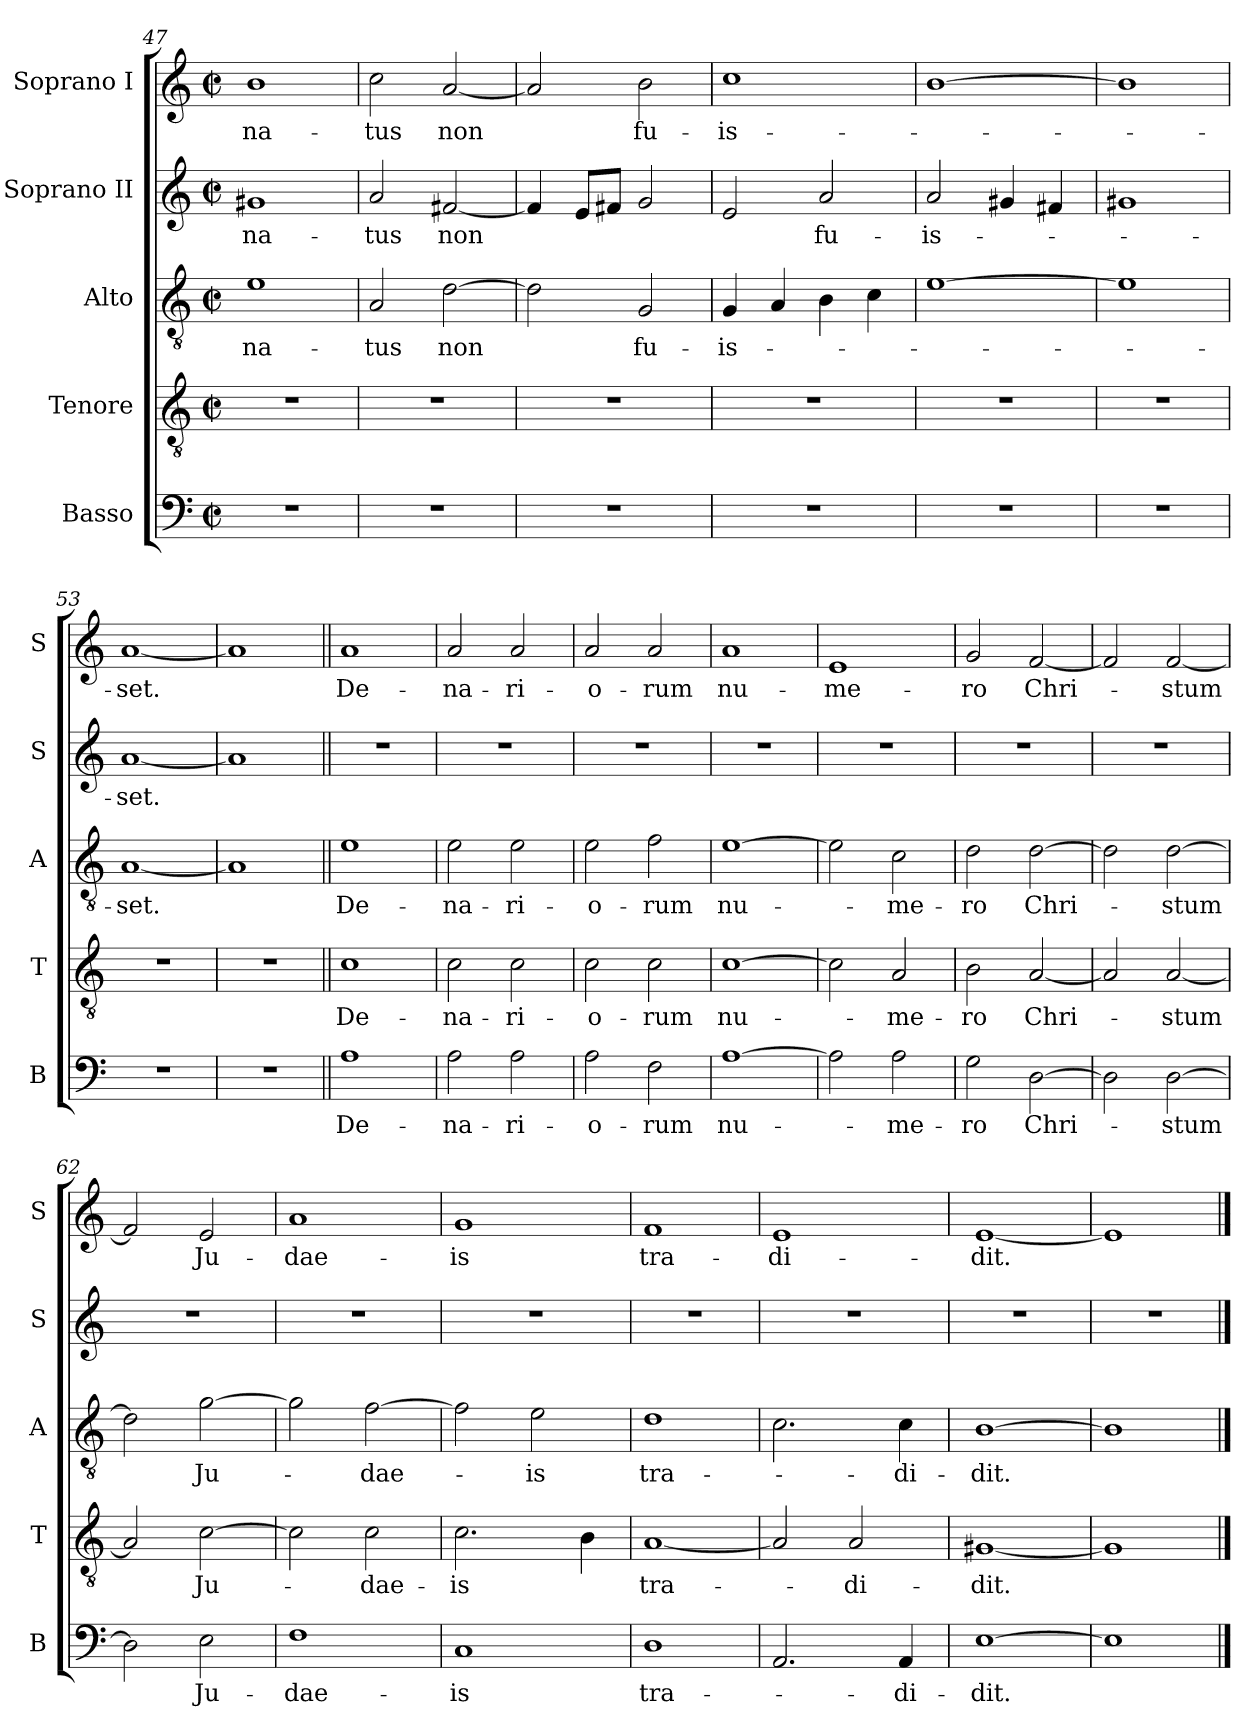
**kern	**text	**kern	**text	**kern	**text	**kern	**text	**kern	**text
*part5	*part5	*part4	*part4	*part3	*part3	*part2	*part2	*part1	*part1
*staff5	*staff5	*staff4	*staff4	*staff3	*staff3	*staff2	*staff2	*staff1	*staff1
*I"Basso	*	*I"Tenore	*	*I"Alto	*	*I"Soprano II	*	*I"Soprano I	*
*I'B	*	*I'T	*	*I'A	*	*I'S	*	*I'S	*
*clefF4	*	*clefGv2	*	*clefGv2	*	*clefG2	*	*clefG2	*
*k[]	*	*k[]	*	*k[]	*	*k[]	*	*k[]	*
*M2/2	*	*M2/2	*	*M2/2	*	*M2/2	*	*M2/2	*
*met(c|)	*	*met(c|)	*	*met(c|)	*	*met(c|)	*	*met(c|)	*
=47	=47	=47	=47	=47	=47	=47	=47	=47	=47
1r	.	1r	.	1e	na-	1g#X	na-	1b	na-
=48	=48	=48	=48	=48	=48	=48	=48	=48	=48
1r	.	1r	.	2A/	-tus	2a/	-tus	2cc\	-tus
.	.	.	.	[2d\	non	[2f#X/	non	[2a/	non
=49	=49	=49	=49	=49	=49	=49	=49	=49	=49
1r	.	1r	.	2d\]	.	4f#/]	.	2a/]	.
.	.	.	.	.	.	8e/L	.	.	.
.	.	.	.	.	.	8f#X/J	.	.	.
.	.	.	.	2G/	fu-	2g/	.	2b\	fu-
=50	=50	=50	=50	=50	=50	=50	=50	=50	=50
1r	.	1r	.	4G/	-is-	2e/	.	1cc	-is-
.	.	.	.	4A/	.	.	.	.	.
.	.	.	.	4B\	.	2a/	fu-	.	.
.	.	.	.	4c\	.	.	.	.	.
=51	=51	=51	=51	=51	=51	=51	=51	=51	=51
1r	.	1r	.	[1e	.	2a/	-is-	[1b	.
.	.	.	.	.	.	4g#X/	.	.	.
.	.	.	.	.	.	4f#X/	.	.	.
=52	=52	=52	=52	=52	=52	=52	=52	=52	=52
1r	.	1r	.	1e]	.	1g#X	.	1b]	.
=53	=53	=53	=53	=53	=53	=53	=53	=53	=53
1r	.	1r	.	[1A	-set.	[1a	-set.	[1a	-set.
=54	=54	=54	=54	=54	=54	=54	=54	=54	=54
1r	.	1r	.	1A]	.	1a]	.	1a]	.
=55||	=55||	=55||	=55||	=55||	=55||	=55||	=55||	=55||	=55||
1A	De-	1c	De-	1e	De-	1r	.	1a	De-
=56	=56	=56	=56	=56	=56	=56	=56	=56	=56
2A\	-na-	2c\	-na-	2e\	-na-	1r	.	2a/	-na-
2A\	-ri-	2c\	-ri-	2e\	-ri-	.	.	2a/	-ri-
=57	=57	=57	=57	=57	=57	=57	=57	=57	=57
2A\	-o-	2c\	-o-	2e\	-o-	1r	.	2a/	-o-
2F\	-rum	2c\	-rum	2f\	-rum	.	.	2a/	-rum
=58	=58	=58	=58	=58	=58	=58	=58	=58	=58
[1A	nu-	[1c	nu-	[1e	nu-	1r	.	1a	nu-
=59	=59	=59	=59	=59	=59	=59	=59	=59	=59
2A\]	.	2c\]	.	2e\]	.	1r	.	1e	-me-
2A\	-me-	2A/	-me-	2c\	-me-	.	.	.	.
=60	=60	=60	=60	=60	=60	=60	=60	=60	=60
2G\	-ro	2B\	-ro	2d\	-ro	1r	.	2g/	-ro
[2D\	Chri-	[2A/	Chri-	[2d\	Chri-	.	.	[2f/	Chri-
=61	=61	=61	=61	=61	=61	=61	=61	=61	=61
2D\]	.	2A/]	.	2d\]	.	1r	.	2f/]	.
[2D\	-stum	[2A/	-stum	[2d\	-stum	.	.	[2f/	-stum
=62	=62	=62	=62	=62	=62	=62	=62	=62	=62
2D\]	.	2A/]	.	2d\]	.	1r	.	2f/]	.
2E\	Ju-	[2c\	Ju-	[2g\	Ju-	.	.	2e/	Ju-
=63	=63	=63	=63	=63	=63	=63	=63	=63	=63
1F	-dae-	2c\]	.	2g\]	.	1r	.	1a	-dae-
.	.	2c\	-dae-	[2f\	-dae-	.	.	.	.
=64	=64	=64	=64	=64	=64	=64	=64	=64	=64
1C	-is	2.c\	-is	2f\]	.	1r	.	1g	-is
.	.	.	.	2e\	-is	.	.	.	.
.	.	4B\	.	.	.	.	.	.	.
=65	=65	=65	=65	=65	=65	=65	=65	=65	=65
1D	tra-	[1A	tra-	1d	tra-	1r	.	1f	tra-
=66	=66	=66	=66	=66	=66	=66	=66	=66	=66
2.AA/	.	2A/]	.	2.c\	.	1r	.	1e	-di-
.	.	2A/	-di-	.	.	.	.	.	.
4AA/	-di-	.	.	4c\	-di-	.	.	.	.
=67	=67	=67	=67	=67	=67	=67	=67	=67	=67
[1E	-dit.	[1G#X	-dit.	[1B	-dit.	1r	.	[1e	-dit.
=68	=68	=68	=68	=68	=68	=68	=68	=68	=68
1E]	.	1G#]	.	1B]	.	1r	.	1e]	.
==	==	==	==	==	==	==	==	==	==
*-	*-	*-	*-	*-	*-	*-	*-	*-	*-
